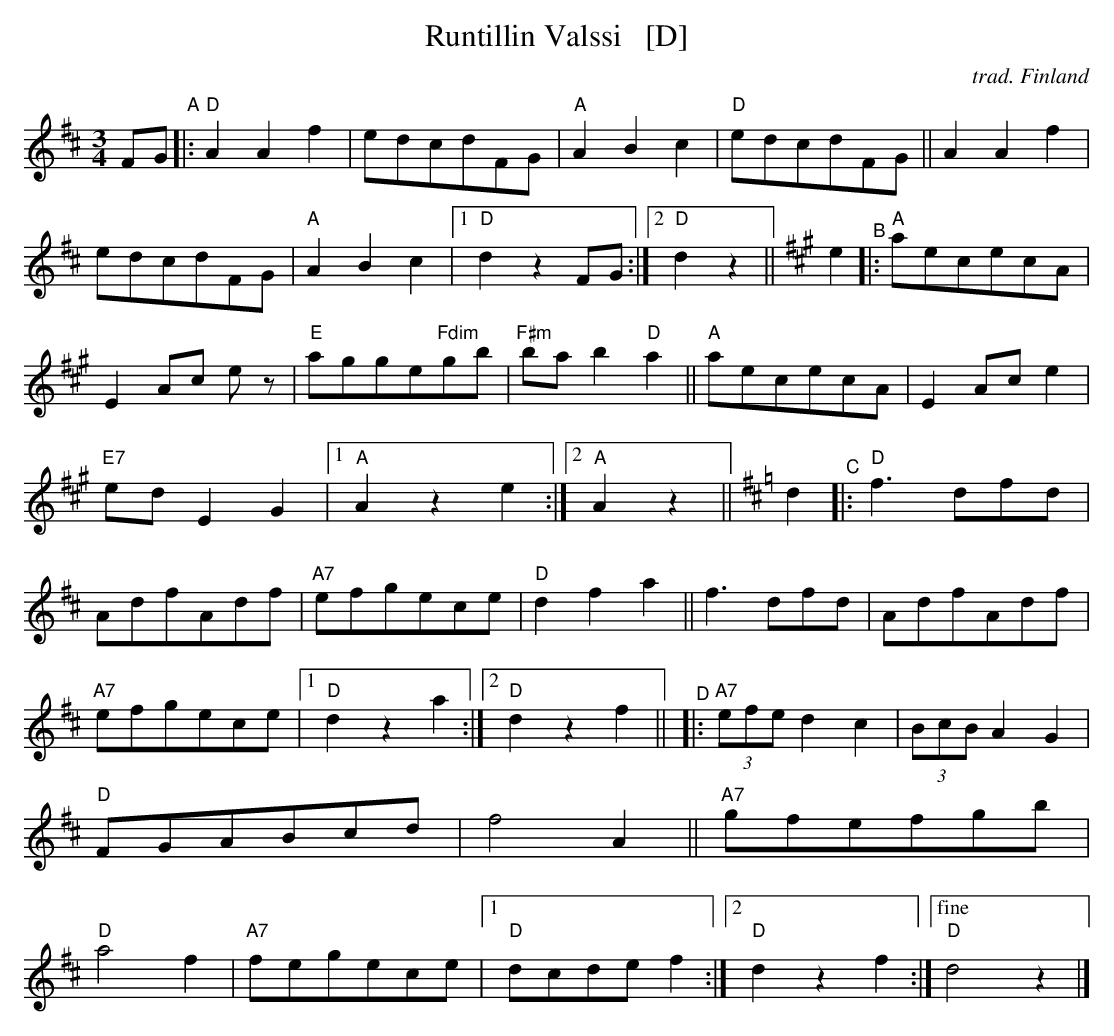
X:1
T: Runtillin Valssi   [D]
O: trad. Finland
M: 3/4
L: 1/8
K: D
FG "^A"|:\
"D" A2A2f2 | edcdFG | "A"A2B2c2 | "D"edcdFG || A2A2f2 | edcdFG |
 "A"A2B2c2 |[1 "D"d2z2FG :|[2 "D"d2z2 ||[K:A] e2 \
"^B"|: "A"aececA | E2Ac ez | "E"agge"Fdim"gb | "F#m"ba b2 "D"a2 ||
 "A"aececA | E2Ace2 | "E7"edE2G2 |[1 "A"A2z2 e2:|[2 "A"A2z2 ||[K:D] d2 \
"^C"|: "D"f3dfd | AdfAdf |
 "A7"efgece | "D"d2f2a2 || f3dfd | AdfAdf | "A7"efgece |[1 "D"d2z2a2 :|[2 "D"d2z2f2 ||
"^D"|:\
 "A7"(3efe d2c2 | (3BcB A2G2 | "D"FGABcd | f4A2 || "A7"gfefgb |
 "D"a4f2 | "A7"fegece |[1 "D"dcde f2 :|[2 "D"d2z2 f2 :|["fine" "D"d4 z2 |]
